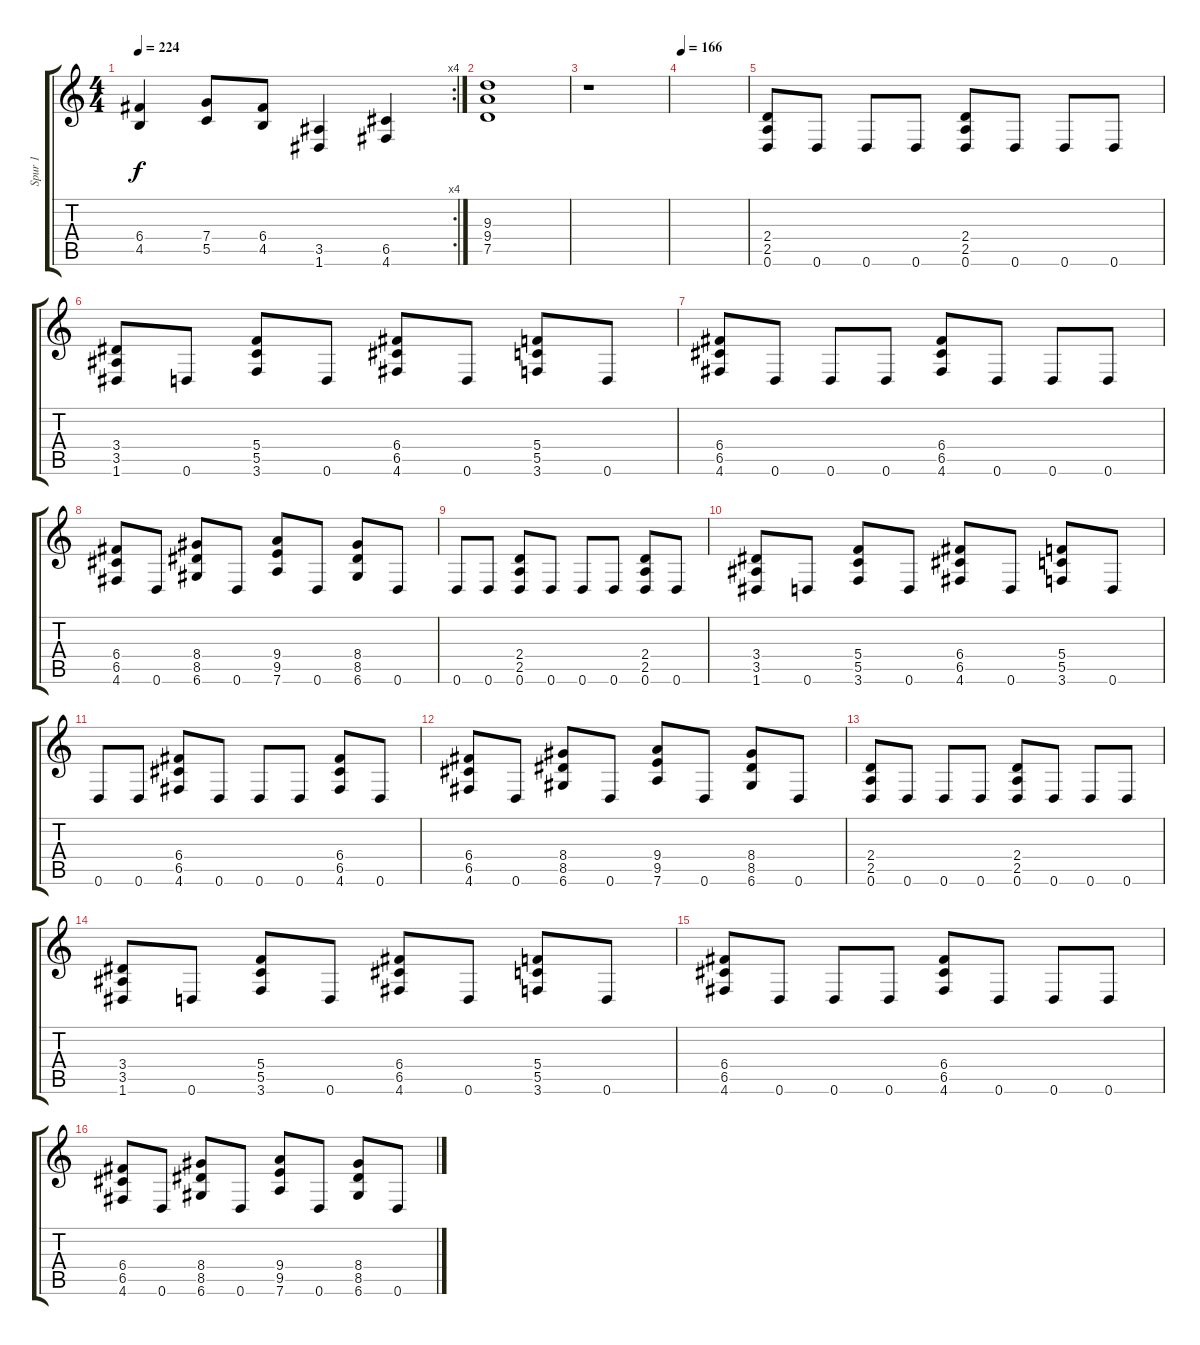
\track ("Spur 1" "Spur 1") {instrument distortionguitar}
\staff {score tabs}
\tuning (D4 A3 F3 C3 G2 D2) {hide}
\rc 4
\ts (4 4)
\tempo 224
\clef g2
\ks c
(6.4 4.5).4{dy f} (7.4 5.5).8 (6.4 4.5).8 (3.5 1.6).4 (6.5 4.6).4 |
(9.3 9.4 7.5).1 |
r.1 |
\tempo 166
|
(2.4 2.5 0.6).8 0.6.8 0.6.8 0.6.8 (2.4 2.5 0.6).8 0.6.8 0.6.8 0.6.8 |
(3.4 3.5 1.6).8 0.6.8 (5.4 5.5 3.6).8 0.6.8 (6.4 6.5 4.6).8 0.6.8 (5.4 5.5 3.6).8 0.6.8 |
(6.4 6.5 4.6).8 0.6.8 0.6.8 0.6.8 (6.4 6.5 4.6).8 0.6.8 0.6.8 0.6.8 |
(6.4 6.5 4.6).8 0.6.8 (8.4 8.5 6.6).8 0.6.8 (9.4 9.5 7.6).8 0.6.8 (8.4 8.5 6.6).8 0.6.8 |
0.6.8 0.6.8 (2.4 2.5 0.6).8 0.6.8 0.6.8 0.6.8 (2.4 2.5 0.6).8 0.6.8 |
(3.4 3.5 1.6).8 0.6.8 (5.4 5.5 3.6).8 0.6.8 (6.4 6.5 4.6).8 0.6.8 (5.4 5.5 3.6).8 0.6.8 |
0.6.8 0.6.8 (6.4 6.5 4.6).8 0.6.8 0.6.8 0.6.8 (6.4 6.5 4.6).8 0.6.8 |
(6.4 6.5 4.6).8 0.6.8 (8.4 8.5 6.6).8 0.6.8 (9.4 9.5 7.6).8 0.6.8 (8.4 8.5 6.6).8 0.6.8 |
(2.4 2.5 0.6).8 0.6.8 0.6.8 0.6.8 (2.4 2.5 0.6).8 0.6.8 0.6.8 0.6.8 |
(3.4 3.5 1.6).8 0.6.8 (5.4 5.5 3.6).8 0.6.8 (6.4 6.5 4.6).8 0.6.8 (5.4 5.5 3.6).8 0.6.8 |
(6.4 6.5 4.6).8 0.6.8 0.6.8 0.6.8 (6.4 6.5 4.6).8 0.6.8 0.6.8 0.6.8 |
(6.4 6.5 4.6).8 0.6.8 (8.4 8.5 6.6).8 0.6.8 (9.4 9.5 7.6).8 0.6.8 (8.4 8.5 6.6).8 0.6.8
